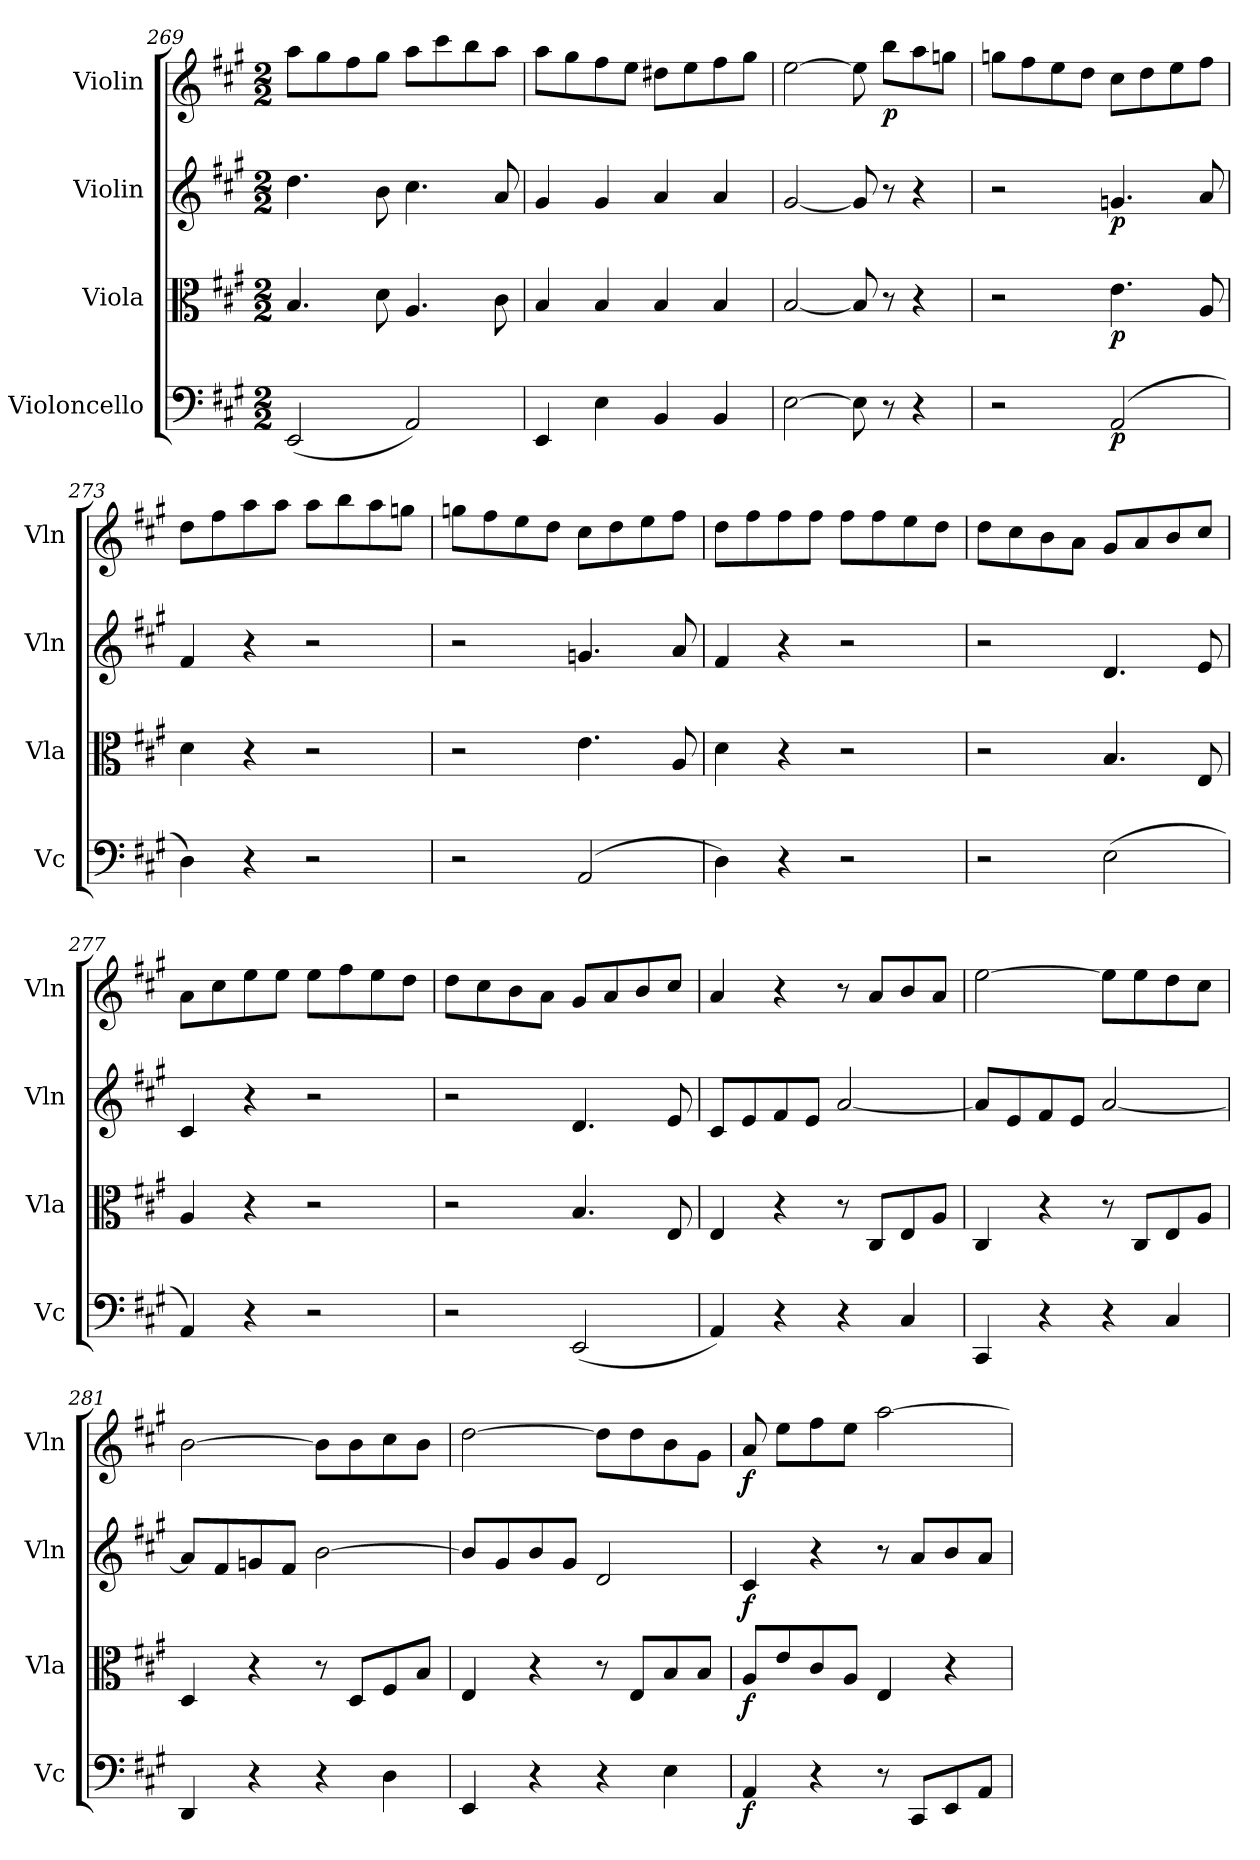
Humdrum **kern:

**kern	**dynam	**kern	**dynam	**kern	**dynam	**kern	**dynam
*part4	*part4	*part3	*part3	*part2	*part2	*part1	*part1
*staff4	*staff4	*staff3	*staff3	*staff2	*staff2	*staff1	*staff1
*I"Violoncello	*	*I"Viola	*	*I"Violin	*	*I"Violin	*
*I'Vc	*	*I'Vla	*	*I'Vln	*	*I'Vln	*
*clefF4	*	*clefC3	*	*clefG2	*	*clefG2	*
*k[f#c#g#]	*	*k[f#c#g#]	*	*k[f#c#g#]	*	*k[f#c#g#]	*
*A:	*	*A:	*	*A:	*	*A:	*
*M2/2	*	*M2/2	*	*M2/2	*	*M2/2	*
=269	=269	=269	=269	=269	=269	=269	=269
(2EE/	.	4.B/	.	4.dd\	.	8aa\L	.
.	.	.	.	.	.	8gg#\	.
.	.	.	.	.	.	8ff#\	.
.	.	8d\	.	8b\	.	8gg#\J	.
2AA/)	.	4.A/	.	4.cc#\	.	8aa\L	.
.	.	.	.	.	.	8ccc#\	.
.	.	.	.	.	.	8bb\	.
.	.	8c#\	.	8a/	.	8aa\J	.
=270	=270	=270	=270	=270	=270	=270	=270
4EE/	.	4B/	.	4g#/	.	8aa\L	.
.	.	.	.	.	.	8gg#\	.
4E\	.	4B/	.	4g#/	.	8ff#\	.
.	.	.	.	.	.	8ee\J	.
4BB/	.	4B/	.	4a/	.	8dd#X\L	.
.	.	.	.	.	.	8ee\	.
4BB/	.	4B/	.	4a/	.	8ff#\	.
.	.	.	.	.	.	8gg#\J	.
=271	=271	=271	=271	=271	=271	=271	=271
[2E\	.	[2B/	.	[2g#/	.	[2ee\	.
8E\]	.	8B/]	.	8g#/]	.	8ee\]	.
8r	.	8r	.	8r	.	8bb\L	p
4r	.	4r	.	4r	.	8aa\	.
.	.	.	.	.	.	8ggn\J	.
=272	=272	=272	=272	=272	=272	=272	=272
2r	.	2r	.	2r	.	8ggn\L	.
.	.	.	.	.	.	8ff#\	.
.	.	.	.	.	.	8ee\	.
.	.	.	.	.	.	8dd\J	.
(2AA/	p	4.e\	p	4.gn/	p	8cc#\L	.
.	.	.	.	.	.	8dd\	.
.	.	.	.	.	.	8ee\	.
.	.	8A/	.	8a/	.	8ff#\J	.
=273	=273	=273	=273	=273	=273	=273	=273
4D\)	.	4d\	.	4f#/	.	8dd\L	.
.	.	.	.	.	.	8ff#\	.
4r	.	4r	.	4r	.	8aa\	.
.	.	.	.	.	.	8aa\J	.
2r	.	2r	.	2r	.	8aa\L	.
.	.	.	.	.	.	8bb\	.
.	.	.	.	.	.	8aa\	.
.	.	.	.	.	.	8ggn\J	.
=274	=274	=274	=274	=274	=274	=274	=274
2r	.	2r	.	2r	.	8ggn\L	.
.	.	.	.	.	.	8ff#\	.
.	.	.	.	.	.	8ee\	.
.	.	.	.	.	.	8dd\J	.
(2AA/	.	4.e\	.	4.gn/	.	8cc#\L	.
.	.	.	.	.	.	8dd\	.
.	.	.	.	.	.	8ee\	.
.	.	8A/	.	8a/	.	8ff#\J	.
=275	=275	=275	=275	=275	=275	=275	=275
4D\)	.	4d\	.	4f#/	.	8dd\L	.
.	.	.	.	.	.	8ff#\	.
4r	.	4r	.	4r	.	8ff#\	.
.	.	.	.	.	.	8ff#\J	.
2r	.	2r	.	2r	.	8ff#\L	.
.	.	.	.	.	.	8ff#\	.
.	.	.	.	.	.	8ee\	.
.	.	.	.	.	.	8dd\J	.
=276	=276	=276	=276	=276	=276	=276	=276
2r	.	2r	.	2r	.	8dd\L	.
.	.	.	.	.	.	8cc#\	.
.	.	.	.	.	.	8b\	.
.	.	.	.	.	.	8a\J	.
(2E\	.	4.B/	.	4.d/	.	8g#/L	.
.	.	.	.	.	.	8a/	.
.	.	.	.	.	.	8b/	.
.	.	8E/	.	8e/	.	8cc#/J	.
=277	=277	=277	=277	=277	=277	=277	=277
4AA/)	.	4A/	.	4c#/	.	8a\L	.
.	.	.	.	.	.	8cc#\	.
4r	.	4r	.	4r	.	8ee\	.
.	.	.	.	.	.	8ee\J	.
2r	.	2r	.	2r	.	8ee\L	.
.	.	.	.	.	.	8ff#\	.
.	.	.	.	.	.	8ee\	.
.	.	.	.	.	.	8dd\J	.
=278	=278	=278	=278	=278	=278	=278	=278
2r	.	2r	.	2r	.	8dd\L	.
.	.	.	.	.	.	8cc#\	.
.	.	.	.	.	.	8b\	.
.	.	.	.	.	.	8a\J	.
(2EE/	.	4.B/	.	4.d/	.	8g#/L	.
.	.	.	.	.	.	8a/	.
.	.	.	.	.	.	8b/	.
.	.	8E/	.	8e/	.	8cc#/J	.
=279	=279	=279	=279	=279	=279	=279	=279
4AA/)	.	4E/	.	8c#/L	.	4a/	.
.	.	.	.	8e/	.	.	.
4r	.	4r	.	8f#/	.	4r	.
.	.	.	.	8e/J	.	.	.
4r	.	8r	.	[2a/	.	8r	.
.	.	8C#/L	.	.	.	8a/L	.
4C#/	.	8E/	.	.	.	8b/	.
.	.	8A/J	.	.	.	8a/J	.
=280	=280	=280	=280	=280	=280	=280	=280
4CC#/	.	4C#/	.	8a/L]	.	[2ee\	.
.	.	.	.	8e/	.	.	.
4r	.	4r	.	8f#/	.	.	.
.	.	.	.	8e/J	.	.	.
4r	.	8r	.	[2a/	.	8ee\L]	.
.	.	8C#/L	.	.	.	8ee\	.
4C#/	.	8E/	.	.	.	8dd\	.
.	.	8A/J	.	.	.	8cc#\J	.
=281	=281	=281	=281	=281	=281	=281	=281
4DD/	.	4D/	.	8a/L]	.	[2b\	.
.	.	.	.	8f#/	.	.	.
4r	.	4r	.	8gn/	.	.	.
.	.	.	.	8f#/J	.	.	.
4r	.	8r	.	[2b\	.	8b\L]	.
.	.	8D/L	.	.	.	8b\	.
4D\	.	8F#/	.	.	.	8cc#\	.
.	.	8B/J	.	.	.	8b\J	.
=282	=282	=282	=282	=282	=282	=282	=282
4EE/	.	4E/	.	8b/L]	.	[2dd\	.
.	.	.	.	8g#/	.	.	.
4r	.	4r	.	8b/	.	.	.
.	.	.	.	8g#/J	.	.	.
4r	.	8r	.	2d/	.	8dd\L]	.
.	.	8E/L	.	.	.	8dd\	.
4E\	.	8B/	.	.	.	8b\	.
.	.	8B/J	.	.	.	8g#\J	.
=283	=283	=283	=283	=283	=283	=283	=283
4AA/	f	8A/L	f	4c#/	f	8a/	f
.	.	8e/	.	.	.	8ee\L	.
4r	.	8c#/	.	4r	.	8ff#\	.
.	.	8A/J	.	.	.	8ee\J	.
8r	.	4E/	.	8r	.	[2aa\	.
8CC#/L	.	.	.	8a/L	.	.	.
8EE/	.	4r	.	8b/	.	.	.
8AA/J	.	.	.	8a/J	.	.	.
=	=	=	=	=	=	=	=
*-	*-	*-	*-	*-	*-	*-	*-
